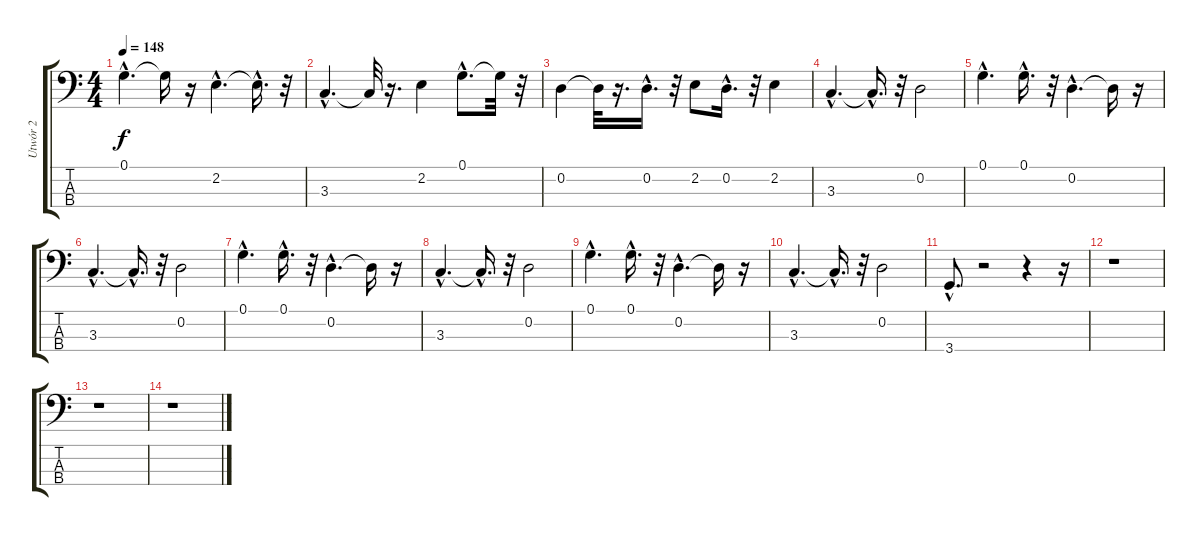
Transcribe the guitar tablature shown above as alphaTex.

\track ("Utwór 2" "Utwór 2") {instrument fretlessbass}
\staff {score tabs}
\tuning (G2 D2 A1 E1) {hide}
\ts (4 4)
\tempo 148
\clef f4
\ks c
0.1{hac}.4{d dy f} 0.1{t}.16 r.16 2.2{hac}.4{d} 2.2{hac t}.16{d} r.32 |
3.3{hac}.4{d} 3.3{t}.32 r.16{d} 2.2.4 0.1{hac}.8{d} 0.1{t}.32 r.32 |
0.2.4 0.2{t}.32 r.16{d} 0.2{hac}.16{d} r.32 2.2.8 0.2{hac}.16{d} r.32 2.2.4 |
3.3{hac}.4{d} 3.3{hac t}.16{d} r.32 0.2.2 |
0.1{hac}.4{d} 0.1{hac}.16{d} r.32 0.2{hac}.4{d} 0.2{t}.16 r.16 |
3.3{hac}.4{d} 3.3{hac t}.16{d} r.32 0.2.2 |
0.1{hac}.4{d} 0.1{hac}.16{d} r.32 0.2{hac}.4{d} 0.2{t}.16 r.16 |
3.3{hac}.4{d} 3.3{hac t}.16{d} r.32 0.2.2 |
0.1{hac}.4{d} 0.1{hac}.16{d} r.32 0.2{hac}.4{d} 0.2{t}.16 r.16 |
3.3{hac}.4{d} 3.3{hac t}.16{d} r.32 0.2.2 |
3.4{hac}.8{d} r.2 r.4 r.16 |
r.1 |
r.1 |
r.1
